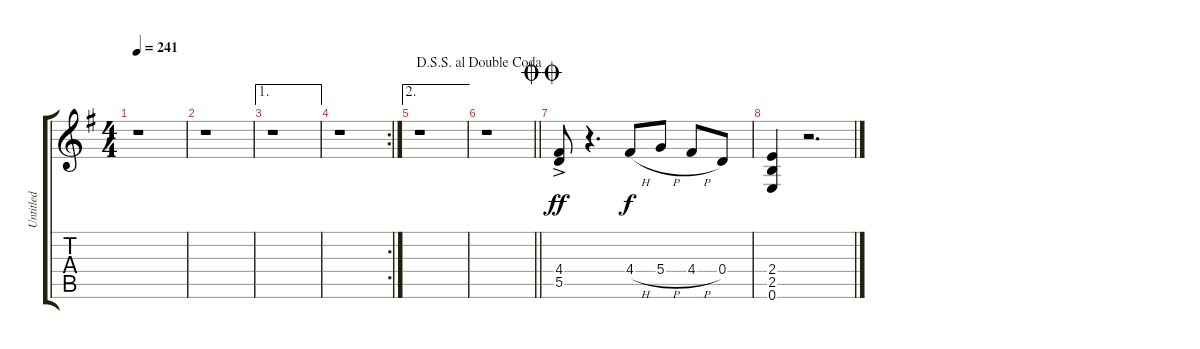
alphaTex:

\track ("Untitled" "Untitled") {instrument distortionguitar}
\staff {score tabs}
\tuning (E4 B3 G3 D3 A2 E2) {hide}
\ts (4 4)
\tempo 241
\clef g2
\ks g
r.1{dy f} |
r.1 |
\ae 1
r.1 |
\rc 2
r.1 |
\ae 2
r.1 |
\jump dalsegnosegnoaldoublecoda
\barLineRight lightlight
r.1 |
\jump doublecoda
(4.4{ac} 5.5{ac}).8{dy ff} r.4{d} 4.4{h}.8{dy f} 5.4{h}.8 4.4{h}.8 0.4.8 |
(2.4 2.5 0.6).4 r.2{d}
